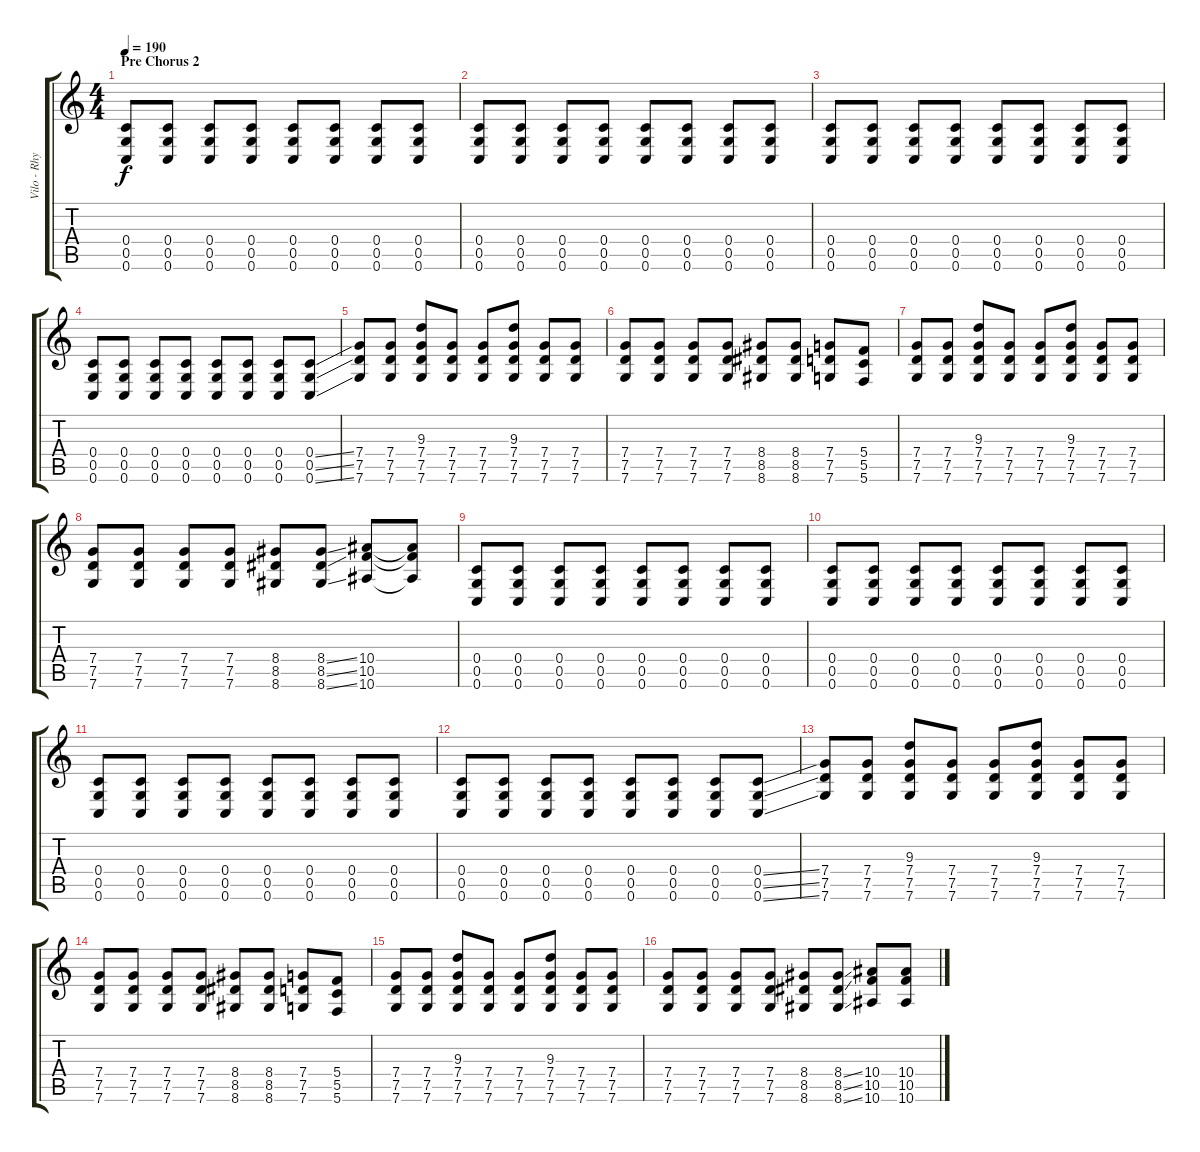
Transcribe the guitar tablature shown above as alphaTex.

\track ("Vilo - Rhythm" "Vilo - Rhy") {instrument distortionguitar}
\staff {score tabs}
\tuning (D4 A3 F3 C3 G2 C2) {hide}
\ts (4 4)
\section ("" "Pre Chorus 2")
\tempo 190
\clef g2
\ks c
(0.4 0.5 0.6).8{dy f volume 14} (0.4 0.5 0.6).8 (0.4 0.5 0.6).8 (0.4 0.5 0.6).8 (0.4 0.5 0.6).8 (0.4 0.5 0.6).8 (0.4 0.5 0.6).8 (0.4 0.5 0.6).8 |
(0.4 0.5 0.6).8 (0.4 0.5 0.6).8 (0.4 0.5 0.6).8 (0.4 0.5 0.6).8 (0.4 0.5 0.6).8 (0.4 0.5 0.6).8 (0.4 0.5 0.6).8 (0.4 0.5 0.6).8 |
(0.4 0.5 0.6).8 (0.4 0.5 0.6).8 (0.4 0.5 0.6).8 (0.4 0.5 0.6).8 (0.4 0.5 0.6).8 (0.4 0.5 0.6).8 (0.4 0.5 0.6).8 (0.4 0.5 0.6).8 |
(0.4 0.5 0.6).8 (0.4 0.5 0.6).8 (0.4 0.5 0.6).8 (0.4 0.5 0.6).8 (0.4 0.5 0.6).8 (0.4 0.5 0.6).8 (0.4 0.5 0.6).8 (0.4{ss} 0.5{ss} 0.6{ss}).8 |
(7.4 7.5 7.6).8 (7.4 7.5 7.6).8 (9.3 7.4 7.5 7.6).8 (7.4 7.5 7.6).8 (7.4 7.5 7.6).8 (9.3 7.4 7.5 7.6).8 (7.4 7.5 7.6).8 (7.4 7.5 7.6).8 |
(7.4 7.5 7.6).8 (7.4 7.5 7.6).8 (7.4 7.5 7.6).8 (7.4 7.5 7.6).8 (8.4 8.5 8.6).8 (8.4 8.5 8.6).8 (7.4 7.5 7.6).8 (5.4 5.5 5.6).8 |
(7.4 7.5 7.6).8 (7.4 7.5 7.6).8 (9.3 7.4 7.5 7.6).8 (7.4 7.5 7.6).8 (7.4 7.5 7.6).8 (9.3 7.4 7.5 7.6).8 (7.4 7.5 7.6).8 (7.4 7.5 7.6).8 |
(7.4 7.5 7.6).8 (7.4 7.5 7.6).8 (7.4 7.5 7.6).8 (7.4 7.5 7.6).8 (8.4 8.5 8.6).8 (8.4{ss} 8.5{ss} 8.6{ss}).8 (10.4 10.5 10.6).8 (10.4{t} 10.5{t} 10.6{t}).8 |
(0.4 0.5 0.6).8 (0.4 0.5 0.6).8 (0.4 0.5 0.6).8 (0.4 0.5 0.6).8 (0.4 0.5 0.6).8 (0.4 0.5 0.6).8 (0.4 0.5 0.6).8 (0.4 0.5 0.6).8 |
(0.4 0.5 0.6).8 (0.4 0.5 0.6).8 (0.4 0.5 0.6).8 (0.4 0.5 0.6).8 (0.4 0.5 0.6).8 (0.4 0.5 0.6).8 (0.4 0.5 0.6).8 (0.4 0.5 0.6).8 |
(0.4 0.5 0.6).8 (0.4 0.5 0.6).8 (0.4 0.5 0.6).8 (0.4 0.5 0.6).8 (0.4 0.5 0.6).8 (0.4 0.5 0.6).8 (0.4 0.5 0.6).8 (0.4 0.5 0.6).8 |
(0.4 0.5 0.6).8 (0.4 0.5 0.6).8 (0.4 0.5 0.6).8 (0.4 0.5 0.6).8 (0.4 0.5 0.6).8 (0.4 0.5 0.6).8 (0.4 0.5 0.6).8 (0.4{ss} 0.5{ss} 0.6{ss}).8 |
(7.4 7.5 7.6).8 (7.4 7.5 7.6).8 (9.3 7.4 7.5 7.6).8 (7.4 7.5 7.6).8 (7.4 7.5 7.6).8 (9.3 7.4 7.5 7.6).8 (7.4 7.5 7.6).8 (7.4 7.5 7.6).8 |
(7.4 7.5 7.6).8 (7.4 7.5 7.6).8 (7.4 7.5 7.6).8 (7.4 7.5 7.6).8 (8.4 8.5 8.6).8 (8.4 8.5 8.6).8 (7.4 7.5 7.6).8 (5.4 5.5 5.6).8 |
(7.4 7.5 7.6).8 (7.4 7.5 7.6).8 (9.3 7.4 7.5 7.6).8 (7.4 7.5 7.6).8 (7.4 7.5 7.6).8 (9.3 7.4 7.5 7.6).8 (7.4 7.5 7.6).8 (7.4 7.5 7.6).8 |
(7.4 7.5 7.6).8 (7.4 7.5 7.6).8 (7.4 7.5 7.6).8 (7.4 7.5 7.6).8 (8.4 8.5 8.6).8 (8.4{ss} 8.5{ss} 8.6{ss}).8 (10.4 10.5 10.6).8 (10.4 10.5 10.6).8
